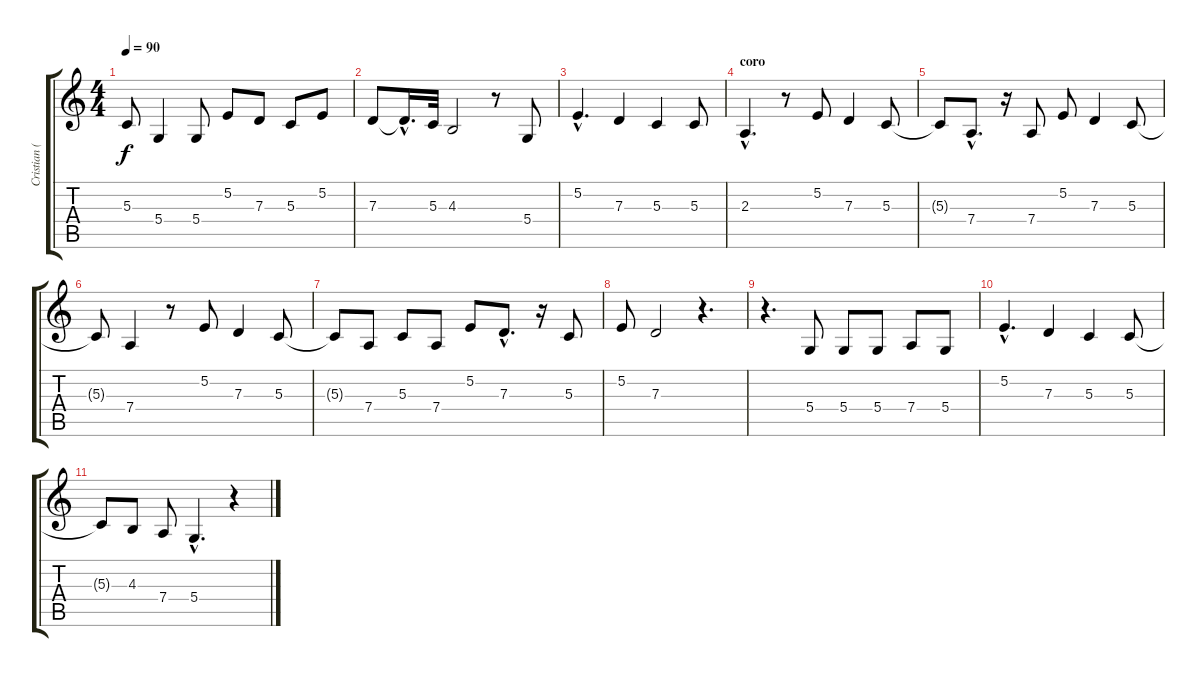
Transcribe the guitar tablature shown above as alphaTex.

\track ("Cristian (voz)" "Cristian (") {instrument lead6voice}
\staff {score tabs}
\tuning (E4 B3 G3 D3 A2 E2) {hide}
\ts (4 4)
\tempo 90
\clef g2
\ks c
5.3{t}.8{dy f} 5.4.4 5.4.8 5.2.8 7.3.8 5.3.8 5.2.8 |
7.3.8 7.3{hac t}.16{d} 5.3.32 4.3.2 r.8 5.4.8 |
5.2{hac}.4{d} 7.3.4 5.3.4 5.3.8 |
\section ("" "coro")
2.3{hac}.4{d} r.8 5.2.8 7.3.4 5.3.8 |
5.3{t}.8 7.4{hac}.8{d} r.16 7.4.8 5.2.8 7.3.4 5.3.8 |
5.3{t}.8 7.4.4 r.8 5.2.8 7.3.4 5.3.8 |
5.3{t}.8 7.4.8 5.3.8 7.4.8 5.2.8 7.3{hac}.8{d} r.16 5.3.8 |
5.2.8 7.3.2 r.4{d} |
r.4{d} 5.4.8 5.4.8 5.4.8 7.4.8 5.4.8 |
5.2{hac}.4{d} 7.3.4 5.3.4 5.3.8 |
5.3{t}.8 4.3.8 7.4.8 5.4{hac}.4{d} r.4
